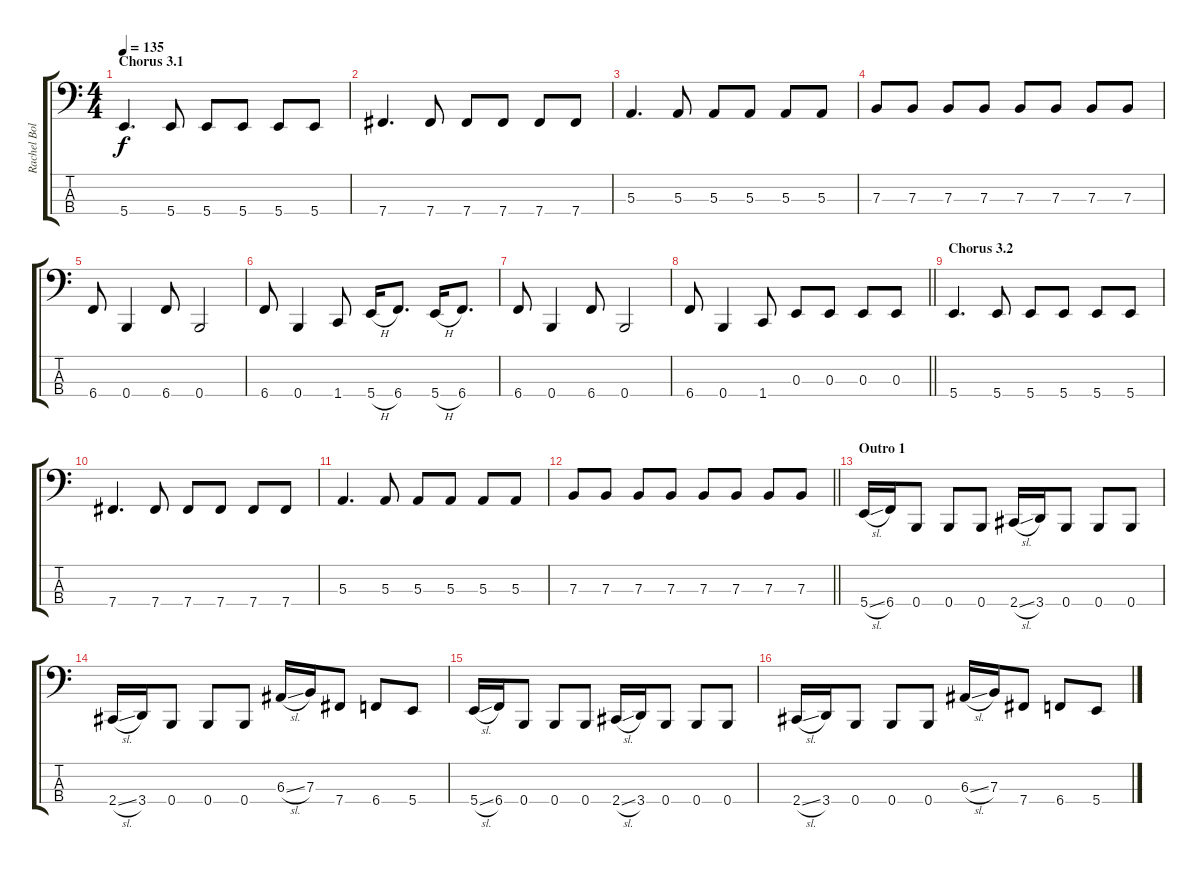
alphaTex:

\track ("Rachel Bolan" "Rachel Bol") {instrument electricbasspick}
\staff {score tabs}
\tuning (D2 A1 E1 B0) {hide}
\ts (4 4)
\section ("" "Chorus 3.1")
\tempo 135
\clef f4
\ks c
5.4.4{d dy f} 5.4.8 5.4.8 5.4.8 5.4.8 5.4.8 |
7.4.4{d} 7.4.8 7.4.8 7.4.8 7.4.8 7.4.8 |
5.3.4{d} 5.3.8 5.3.8 5.3.8 5.3.8 5.3.8 |
7.3.8 7.3.8 7.3.8 7.3.8 7.3.8 7.3.8 7.3.8 7.3.8 |
6.4.8 0.4.4 6.4.8 0.4.2 |
6.4.8 0.4.4 1.4.8 5.4{h}.16 6.4.8{d} 5.4{h}.16 6.4.8{d} |
6.4.8 0.4.4 6.4.8 0.4.2 |
\barLineRight lightlight
6.4.8 0.4.4 1.4.8 0.3.8 0.3.8 0.3.8 0.3.8 |
\section ("" "Chorus 3.2")
5.4.4{d} 5.4.8 5.4.8 5.4.8 5.4.8 5.4.8 |
7.4.4{d} 7.4.8 7.4.8 7.4.8 7.4.8 7.4.8 |
5.3.4{d} 5.3.8 5.3.8 5.3.8 5.3.8 5.3.8 |
\barLineRight lightlight
7.3.8 7.3.8 7.3.8 7.3.8 7.3.8 7.3.8 7.3.8 7.3.8 |
\section ("" "Outro 1")
5.4{sl}.16 6.4.16 0.4.8 0.4.8 0.4.8 2.4{sl}.16 3.4.16 0.4.8 0.4.8 0.4.8 |
2.4{sl}.16 3.4.16 0.4.8 0.4.8 0.4.8 6.3{sl}.16 7.3.16 7.4.8 6.4.8 5.4.8 |
5.4{sl}.16 6.4.16 0.4.8 0.4.8 0.4.8 2.4{sl}.16 3.4.16 0.4.8 0.4.8 0.4.8 |
2.4{sl}.16 3.4.16 0.4.8 0.4.8 0.4.8 6.3{sl}.16 7.3.16 7.4.8 6.4.8 5.4.8
